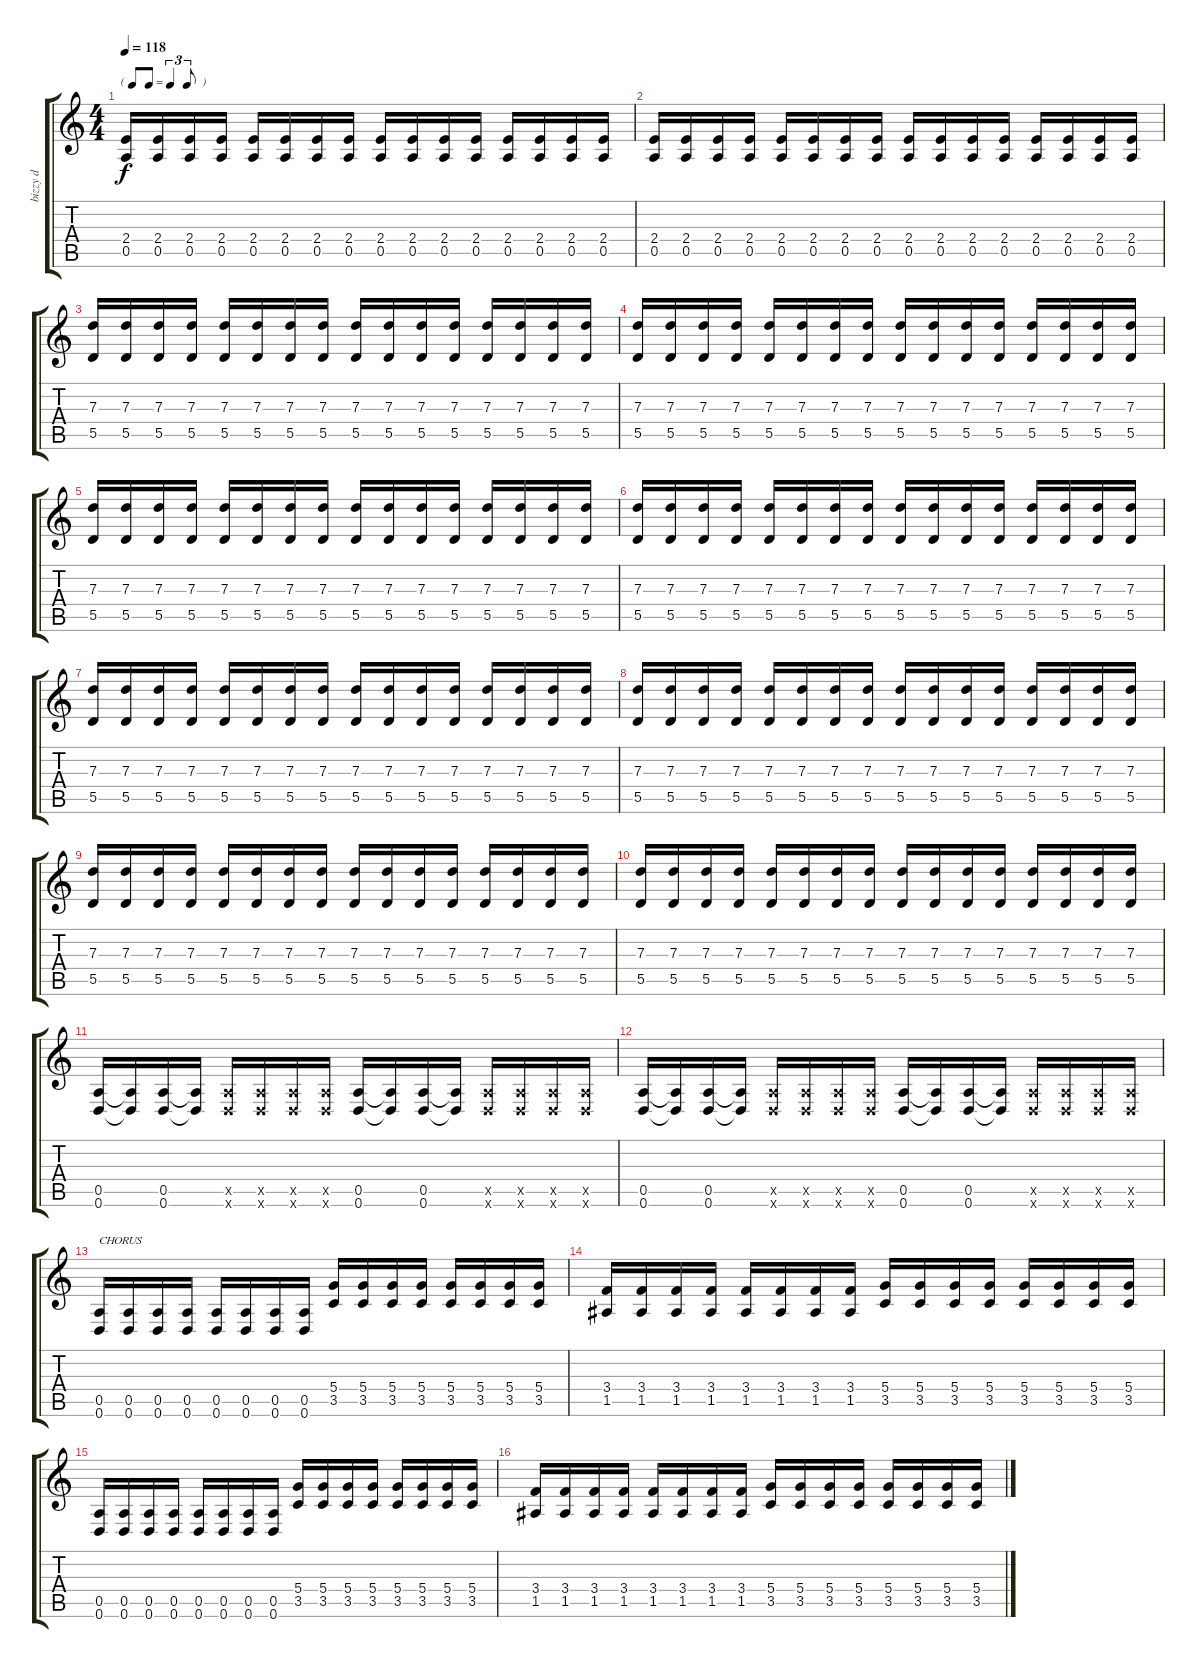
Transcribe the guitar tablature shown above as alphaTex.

\track ("bizzy d" "bizzy d") {instrument distortionguitar}
\staff {score tabs}
\tuning (E4 B3 G3 D3 A2 D2) {hide}
\ts (4 4)
\tf triplet8th
\tempo 118
\clef g2
\ks c
(2.4 0.5).16{dy f} (2.4 0.5).16 (2.4 0.5).16 (2.4 0.5).16 (2.4 0.5).16 (2.4 0.5).16 (2.4 0.5).16 (2.4 0.5).16 (2.4 0.5).16 (2.4 0.5).16 (2.4 0.5).16 (2.4 0.5).16 (2.4 0.5).16 (2.4 0.5).16 (2.4 0.5).16 (2.4 0.5).16 |
(2.4 0.5).16 (2.4 0.5).16 (2.4 0.5).16 (2.4 0.5).16 (2.4 0.5).16 (2.4 0.5).16 (2.4 0.5).16 (2.4 0.5).16 (2.4 0.5).16 (2.4 0.5).16 (2.4 0.5).16 (2.4 0.5).16 (2.4 0.5).16 (2.4 0.5).16 (2.4 0.5).16 (2.4 0.5).16 |
(7.3 5.5).16{volume 10} (7.3 5.5).16 (7.3 5.5).16 (7.3 5.5).16 (7.3 5.5).16 (7.3 5.5).16 (7.3 5.5).16 (7.3 5.5).16 (7.3 5.5).16 (7.3 5.5).16 (7.3 5.5).16 (7.3 5.5).16 (7.3 5.5).16 (7.3 5.5).16 (7.3 5.5).16 (7.3 5.5).16 |
(7.3 5.5).16{volume 10} (7.3 5.5).16 (7.3 5.5).16 (7.3 5.5).16 (7.3 5.5).16 (7.3 5.5).16 (7.3 5.5).16 (7.3 5.5).16 (7.3 5.5).16 (7.3 5.5).16 (7.3 5.5).16 (7.3 5.5).16 (7.3 5.5).16 (7.3 5.5).16 (7.3 5.5).16 (7.3 5.5).16 |
(7.3 5.5).16{volume 10} (7.3 5.5).16 (7.3 5.5).16 (7.3 5.5).16 (7.3 5.5).16 (7.3 5.5).16 (7.3 5.5).16 (7.3 5.5).16 (7.3 5.5).16 (7.3 5.5).16 (7.3 5.5).16 (7.3 5.5).16 (7.3 5.5).16 (7.3 5.5).16 (7.3 5.5).16 (7.3 5.5).16 |
(7.3 5.5).16{volume 10} (7.3 5.5).16 (7.3 5.5).16 (7.3 5.5).16 (7.3 5.5).16 (7.3 5.5).16 (7.3 5.5).16 (7.3 5.5).16 (7.3 5.5).16 (7.3 5.5).16 (7.3 5.5).16 (7.3 5.5).16 (7.3 5.5).16 (7.3 5.5).16 (7.3 5.5).16 (7.3 5.5).16 |
(7.3 5.5).16{volume 10} (7.3 5.5).16 (7.3 5.5).16 (7.3 5.5).16 (7.3 5.5).16 (7.3 5.5).16 (7.3 5.5).16 (7.3 5.5).16 (7.3 5.5).16 (7.3 5.5).16 (7.3 5.5).16 (7.3 5.5).16 (7.3 5.5).16 (7.3 5.5).16 (7.3 5.5).16 (7.3 5.5).16 |
(7.3 5.5).16{volume 10} (7.3 5.5).16 (7.3 5.5).16 (7.3 5.5).16 (7.3 5.5).16 (7.3 5.5).16 (7.3 5.5).16 (7.3 5.5).16 (7.3 5.5).16 (7.3 5.5).16 (7.3 5.5).16 (7.3 5.5).16 (7.3 5.5).16 (7.3 5.5).16 (7.3 5.5).16 (7.3 5.5).16 |
(7.3 5.5).16{volume 10} (7.3 5.5).16 (7.3 5.5).16 (7.3 5.5).16 (7.3 5.5).16 (7.3 5.5).16 (7.3 5.5).16 (7.3 5.5).16 (7.3 5.5).16 (7.3 5.5).16 (7.3 5.5).16 (7.3 5.5).16 (7.3 5.5).16 (7.3 5.5).16 (7.3 5.5).16 (7.3 5.5).16 |
(7.3 5.5).16{volume 10} (7.3 5.5).16 (7.3 5.5).16 (7.3 5.5).16 (7.3 5.5).16 (7.3 5.5).16 (7.3 5.5).16 (7.3 5.5).16 (7.3 5.5).16 (7.3 5.5).16 (7.3 5.5).16 (7.3 5.5).16 (7.3 5.5).16 (7.3 5.5).16 (7.3 5.5).16 (7.3 5.5).16 |
(0.5 0.6).16 (0.5{t} 0.6{t}).16 (0.5 0.6).16 (0.5{t} 0.6{t}).16 (0.5{x} 0.6{x}).16 (0.5{x} 0.6{x}).16 (0.5{x} 0.6{x}).16 (0.5{x} 0.6{x}).16 (0.5 0.6).16 (0.5{t} 0.6{t}).16 (0.5 0.6).16 (0.5{t} 0.6{t}).16 (0.5{x} 0.6{x}).16 (0.5{x} 0.6{x}).16 (0.5{x} 0.6{x}).16 (0.5{x} 0.6{x}).16 |
(0.5 0.6).16 (0.5{t} 0.6{t}).16 (0.5 0.6).16 (0.5{t} 0.6{t}).16 (0.5{x} 0.6{x}).16 (0.5{x} 0.6{x}).16 (0.5{x} 0.6{x}).16 (0.5{x} 0.6{x}).16 (0.5 0.6).16 (0.5{t} 0.6{t}).16 (0.5 0.6).16 (0.5{t} 0.6{t}).16 (0.5{x} 0.6{x}).16 (0.5{x} 0.6{x}).16 (0.5{x} 0.6{x}).16 (0.5{x} 0.6{x}).16 |
(0.5 0.6).16{txt "CHORUS"} (0.5 0.6).16 (0.5 0.6).16 (0.5 0.6).16 (0.5 0.6).16 (0.5 0.6).16 (0.5 0.6).16 (0.5 0.6).16 (5.4 3.5).16 (5.4 3.5).16 (5.4 3.5).16 (5.4 3.5).16 (5.4 3.5).16 (5.4 3.5).16 (5.4 3.5).16 (5.4 3.5).16 |
(3.4 1.5).16 (3.4 1.5).16 (3.4 1.5).16 (3.4 1.5).16 (3.4 1.5).16 (3.4 1.5).16 (3.4 1.5).16 (3.4 1.5).16 (5.4 3.5).16 (5.4 3.5).16 (5.4 3.5).16 (5.4 3.5).16 (5.4 3.5).16 (5.4 3.5).16 (5.4 3.5).16 (5.4 3.5).16 |
(0.5 0.6).16 (0.5 0.6).16 (0.5 0.6).16 (0.5 0.6).16 (0.5 0.6).16 (0.5 0.6).16 (0.5 0.6).16 (0.5 0.6).16 (5.4 3.5).16 (5.4 3.5).16 (5.4 3.5).16 (5.4 3.5).16 (5.4 3.5).16 (5.4 3.5).16 (5.4 3.5).16 (5.4 3.5).16 |
(3.4 1.5).16 (3.4 1.5).16 (3.4 1.5).16 (3.4 1.5).16 (3.4 1.5).16 (3.4 1.5).16 (3.4 1.5).16 (3.4 1.5).16 (5.4 3.5).16 (5.4 3.5).16 (5.4 3.5).16 (5.4 3.5).16 (5.4 3.5).16 (5.4 3.5).16 (5.4 3.5).16 (5.4 3.5).16
